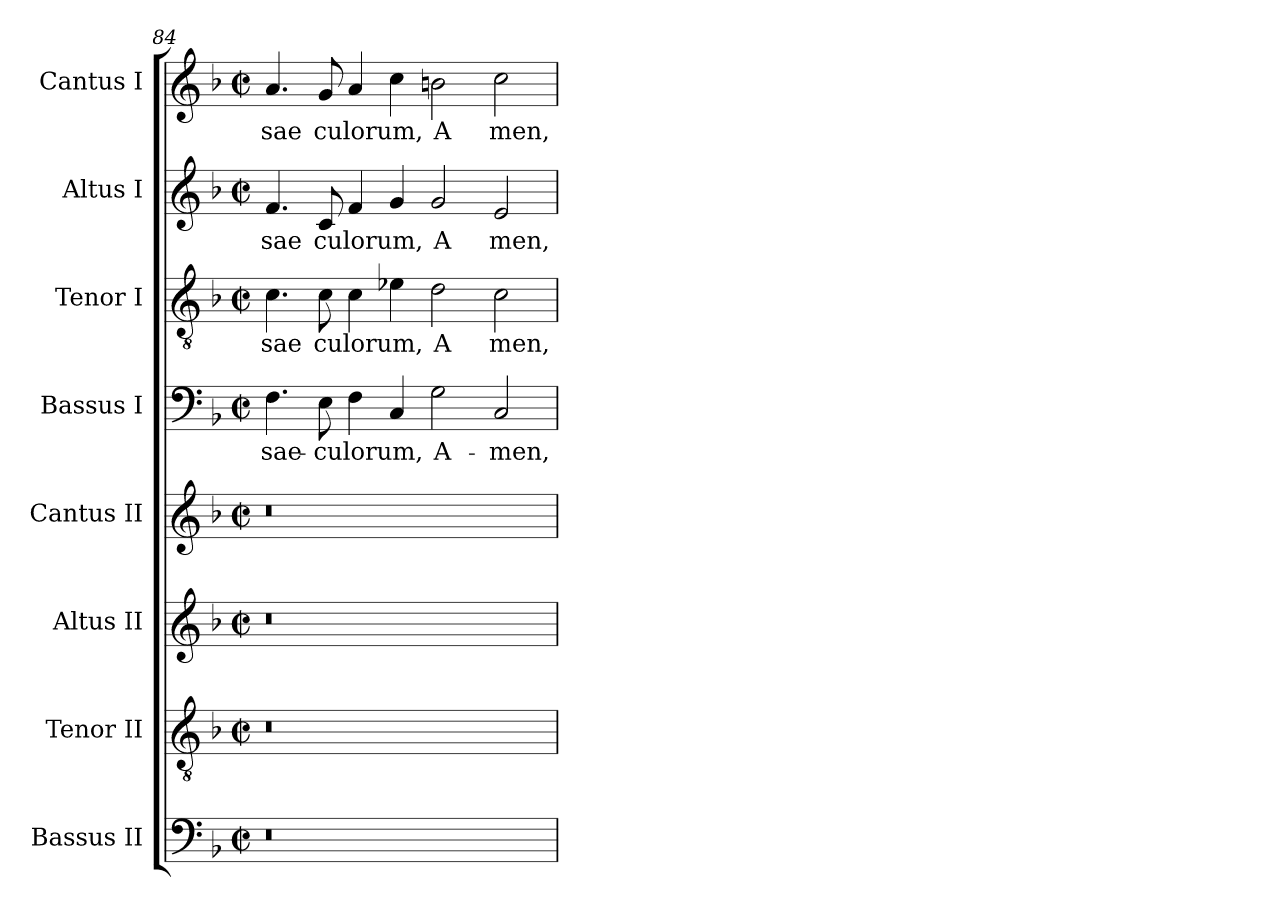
**kern	**kern	**kern	**kern	**kern	**text	**kern	**text	**kern	**text	**kern	**text
*part8	*part7	*part6	*part5	*part4	*part4	*part3	*part3	*part2	*part2	*part1	*part1
*staff8	*staff7	*staff6	*staff5	*staff4	*staff4	*staff3	*staff3	*staff2	*staff2	*staff1	*staff1
*I"Bassus II	*I"Tenor II	*I"Altus II	*I"Cantus II	*I"Bassus I	*	*I"Tenor I	*	*I"Altus I	*	*I"Cantus I	*
*clefF4	*clefGv2	*clefG2	*clefG2	*clefF4	*	*clefGv2	*	*clefG2	*	*clefG2	*
*k[b-]	*k[b-]	*k[b-]	*k[b-]	*k[b-]	*	*k[b-]	*	*k[b-]	*	*k[b-]	*
*F:	*F:	*F:	*F:	*F:	*	*F:	*	*F:	*	*F:	*
*M2/2	*M2/2	*M2/2	*M2/2	*M2/2	*	*M2/2	*	*M2/2	*	*M2/2	*
*met(c|)	*met(c|)	*met(c|)	*met(c|)	*met(c|)	*	*met(c|)	*	*met(c|)	*	*met(c|)	*
=84	=84	=84	=84	=84	=84	=84	=84	=84	=84	=84	=84
!	!	!	!	!	!LO:LY:b:cj	!	!LO:LY:b:cj	!	!LO:LY:b:cj	!	!LO:LY:b:cj
0r	0r	0r	0r	4.F\	sae-	4.c\	sae	4.f/	sae	4.a/	sae
!	!	!	!	!	!LO:LY:b	!	!LO:LY:b	!	!LO:LY:b	!	!LO:LY:b
.	.	.	.	8E\	-culorum,	8c\	culorum,	8c/	culorum,	8g/	culorum,
.	.	.	.	4F\	.	4c\	.	4f/	.	4a/	.
.	.	.	.	4C/	.	4e-X\	.	4g/	.	4cc\	.
!	!	!	!	!	!LO:LY:b:cj	!	!LO:LY:b:cj	!	!LO:LY:b:cj	!	!LO:LY:b:cj
.	.	.	.	2G\	A-	2d\	A	2g/	A	2bn\	A
!	!	!	!	!	!LO:LY:b:cj	!	!LO:LY:b:cj	!	!LO:LY:b:cj	!	!LO:LY:b:cj
.	.	.	.	2C/	-men,	2c\	men,	2e/	men,	2cc\	men,
=	=	=	=	=	=	=	=	=	=	=	=
*-	*-	*-	*-	*-	*-	*-	*-	*-	*-	*-	*-
